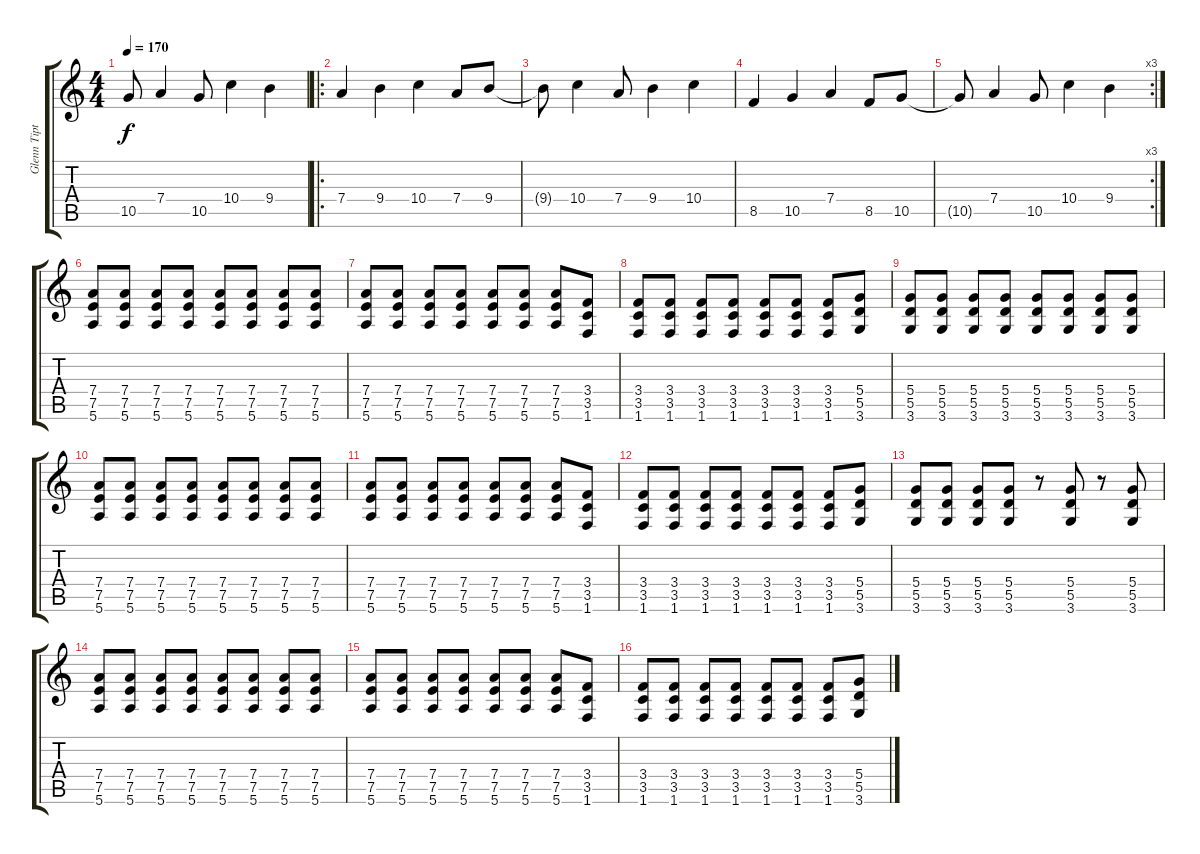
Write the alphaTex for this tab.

\track ("Glenn Tipton (Distortion Guitar)" "Glenn Tipt") {instrument distortionguitar}
\staff {score tabs}
\tuning (E4 B3 G3 D3 A2 E2) {hide}
\ts (4 4)
\tempo 170
\clef g2
\ks c
10.5{t}.8{dy f} 7.4.4 10.5.8 10.4.4 9.4.4 |
\ro
7.4.4{volume 15} 9.4.4 10.4.4 7.4.8 9.4.8 |
9.4{t}.8 10.4.4 7.4.8 9.4.4 10.4.4 |
8.5.4 10.5.4 7.4.4 8.5.8 10.5.8 |
\rc 3
10.5{t}.8 7.4.4 10.5.8 10.4.4 9.4.4 |
(7.4 7.5 5.6).8 (7.4 7.5 5.6).8 (7.4 7.5 5.6).8 (7.4 7.5 5.6).8 (7.4 7.5 5.6).8 (7.4 7.5 5.6).8 (7.4 7.5 5.6).8 (7.4 7.5 5.6).8 |
(7.4 7.5 5.6).8 (7.4 7.5 5.6).8 (7.4 7.5 5.6).8 (7.4 7.5 5.6).8 (7.4 7.5 5.6).8 (7.4 7.5 5.6).8 (7.4 7.5 5.6).8 (3.4 3.5 1.6).8 |
(3.4 3.5 1.6).8 (3.4 3.5 1.6).8 (3.4 3.5 1.6).8 (3.4 3.5 1.6).8 (3.4 3.5 1.6).8 (3.4 3.5 1.6).8 (3.4 3.5 1.6).8 (5.4 5.5 3.6).8 |
(5.4 5.5 3.6).8 (5.4 5.5 3.6).8 (5.4 5.5 3.6).8 (5.4 5.5 3.6).8 (5.4 5.5 3.6).8 (5.4 5.5 3.6).8 (5.4 5.5 3.6).8 (5.4 5.5 3.6).8 |
(7.4 7.5 5.6).8 (7.4 7.5 5.6).8 (7.4 7.5 5.6).8 (7.4 7.5 5.6).8 (7.4 7.5 5.6).8 (7.4 7.5 5.6).8 (7.4 7.5 5.6).8 (7.4 7.5 5.6).8 |
(7.4 7.5 5.6).8 (7.4 7.5 5.6).8 (7.4 7.5 5.6).8 (7.4 7.5 5.6).8 (7.4 7.5 5.6).8 (7.4 7.5 5.6).8 (7.4 7.5 5.6).8 (3.4 3.5 1.6).8 |
(3.4 3.5 1.6).8 (3.4 3.5 1.6).8 (3.4 3.5 1.6).8 (3.4 3.5 1.6).8 (3.4 3.5 1.6).8 (3.4 3.5 1.6).8 (3.4 3.5 1.6).8 (5.4 5.5 3.6).8 |
(5.4 5.5 3.6).8 (5.4 5.5 3.6).8 (5.4 5.5 3.6).8 (5.4 5.5 3.6).8 r.8 (5.4 5.5 3.6).8 r.8 (5.4 5.5 3.6).8 |
(7.4 7.5 5.6).8 (7.4 7.5 5.6).8 (7.4 7.5 5.6).8 (7.4 7.5 5.6).8 (7.4 7.5 5.6).8 (7.4 7.5 5.6).8 (7.4 7.5 5.6).8 (7.4 7.5 5.6).8 |
(7.4 7.5 5.6).8 (7.4 7.5 5.6).8 (7.4 7.5 5.6).8 (7.4 7.5 5.6).8 (7.4 7.5 5.6).8 (7.4 7.5 5.6).8 (7.4 7.5 5.6).8 (3.4 3.5 1.6).8 |
(3.4 3.5 1.6).8 (3.4 3.5 1.6).8 (3.4 3.5 1.6).8 (3.4 3.5 1.6).8 (3.4 3.5 1.6).8 (3.4 3.5 1.6).8 (3.4 3.5 1.6).8 (5.4 5.5 3.6).8
